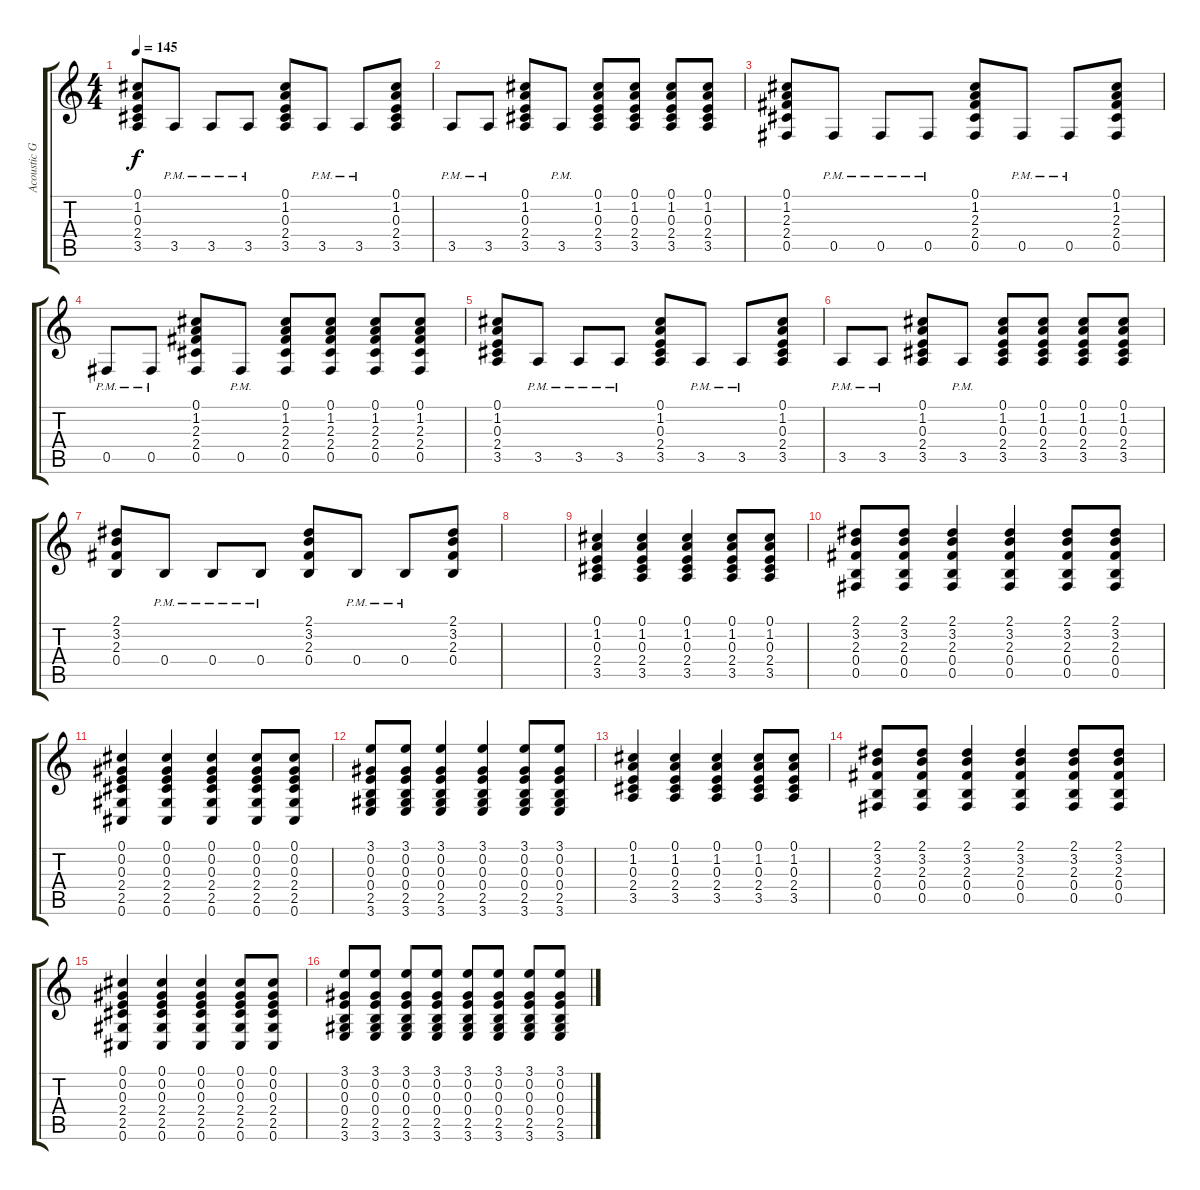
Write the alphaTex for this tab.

\track ("Acoustic Guitar" "Acoustic G") {instrument acousticguitarsteel}
\staff {score tabs}
\tuning (Db4 Ab3 E3 B2 Gb2 Db2) {hide}
\ts (4 4)
\tempo 145
\clef g2
\ks c
(0.1 1.2 0.3 2.4 3.5).8{dy f} 3.5{pm}.8 3.5{pm}.8 3.5{pm}.8 (0.1 1.2 0.3 2.4 3.5).8 3.5{pm}.8 3.5{pm}.8 (0.1 1.2 0.3 2.4 3.5).8 |
3.5{pm}.8 3.5{pm}.8 (0.1 1.2 0.3 2.4 3.5).8 3.5{pm}.8 (0.1 1.2 0.3 2.4 3.5).8 (0.1 1.2 0.3 2.4 3.5).8 (0.1 1.2 0.3 2.4 3.5).8 (0.1 1.2 0.3 2.4 3.5).8 |
(0.1 1.2 2.3 2.4 0.5).8 0.5{pm}.8 0.5{pm}.8 0.5{pm}.8 (0.1 1.2 2.3 2.4 0.5).8 0.5{pm}.8 0.5{pm}.8 (0.1 1.2 2.3 2.4 0.5).8 |
0.5{pm}.8 0.5{pm}.8 (0.1 1.2 2.3 2.4 0.5).8 0.5{pm}.8 (0.1 1.2 2.3 2.4 0.5).8 (0.1 1.2 2.3 2.4 0.5).8 (0.1 1.2 2.3 2.4 0.5).8 (0.1 1.2 2.3 2.4 0.5).8 |
(0.1 1.2 0.3 2.4 3.5).8 3.5{pm}.8 3.5{pm}.8 3.5{pm}.8 (0.1 1.2 0.3 2.4 3.5).8 3.5{pm}.8 3.5{pm}.8 (0.1 1.2 0.3 2.4 3.5).8 |
3.5{pm}.8 3.5{pm}.8 (0.1 1.2 0.3 2.4 3.5).8 3.5{pm}.8 (0.1 1.2 0.3 2.4 3.5).8 (0.1 1.2 0.3 2.4 3.5).8 (0.1 1.2 0.3 2.4 3.5).8 (0.1 1.2 0.3 2.4 3.5).8 |
(2.1 3.2 2.3 0.4).8 0.4{pm}.8 0.4{pm}.8 0.4{pm}.8 (2.1 3.2 2.3 0.4).8 0.4{pm}.8 0.4{pm}.8 (2.1 3.2 2.3 0.4).8 |
|
(0.1 1.2 0.3 2.4 3.5).4 (0.1 1.2 0.3 2.4 3.5).4 (0.1 1.2 0.3 2.4 3.5).4 (0.1 1.2 0.3 2.4 3.5).8 (0.1 1.2 0.3 2.4 3.5).8 |
(2.1 3.2 2.3 0.4 0.5).8 (2.1 3.2 2.3 0.4 0.5).8 (2.1 3.2 2.3 0.4 0.5).4 (2.1 3.2 2.3 0.4 0.5).4 (2.1 3.2 2.3 0.4 0.5).8 (2.1 3.2 2.3 0.4 0.5).8 |
(0.1 0.2 0.3 2.4 2.5 0.6).4 (0.1 0.2 0.3 2.4 2.5 0.6).4 (0.1 0.2 0.3 2.4 2.5 0.6).4 (0.1 0.2 0.3 2.4 2.5 0.6).8 (0.1 0.2 0.3 2.4 2.5 0.6).8 |
(3.1 0.2 0.3 0.4 2.5 3.6).8 (3.1 0.2 0.3 0.4 2.5 3.6).8 (3.1 0.2 0.3 0.4 2.5 3.6).4 (3.1 0.2 0.3 0.4 2.5 3.6).4 (3.1 0.2 0.3 0.4 2.5 3.6).8 (3.1 0.2 0.3 0.4 2.5 3.6).8 |
(0.1 1.2 0.3 2.4 3.5).4 (0.1 1.2 0.3 2.4 3.5).4 (0.1 1.2 0.3 2.4 3.5).4 (0.1 1.2 0.3 2.4 3.5).8 (0.1 1.2 0.3 2.4 3.5).8 |
(2.1 3.2 2.3 0.4 0.5).8 (2.1 3.2 2.3 0.4 0.5).8 (2.1 3.2 2.3 0.4 0.5).4 (2.1 3.2 2.3 0.4 0.5).4 (2.1 3.2 2.3 0.4 0.5).8 (2.1 3.2 2.3 0.4 0.5).8 |
(0.1 0.2 0.3 2.4 2.5 0.6).4 (0.1 0.2 0.3 2.4 2.5 0.6).4 (0.1 0.2 0.3 2.4 2.5 0.6).4 (0.1 0.2 0.3 2.4 2.5 0.6).8 (0.1 0.2 0.3 2.4 2.5 0.6).8 |
(3.1 0.2 0.3 0.4 2.5 3.6).8 (3.1 0.2 0.3 0.4 2.5 3.6).8 (3.1 0.2 0.3 0.4 2.5 3.6).8 (3.1 0.2 0.3 0.4 2.5 3.6).8 (3.1 0.2 0.3 0.4 2.5 3.6).8 (3.1 0.2 0.3 0.4 2.5 3.6).8 (3.1 0.2 0.3 0.4 2.5 3.6).8 (3.1 0.2 0.3 0.4 2.5 3.6).8
